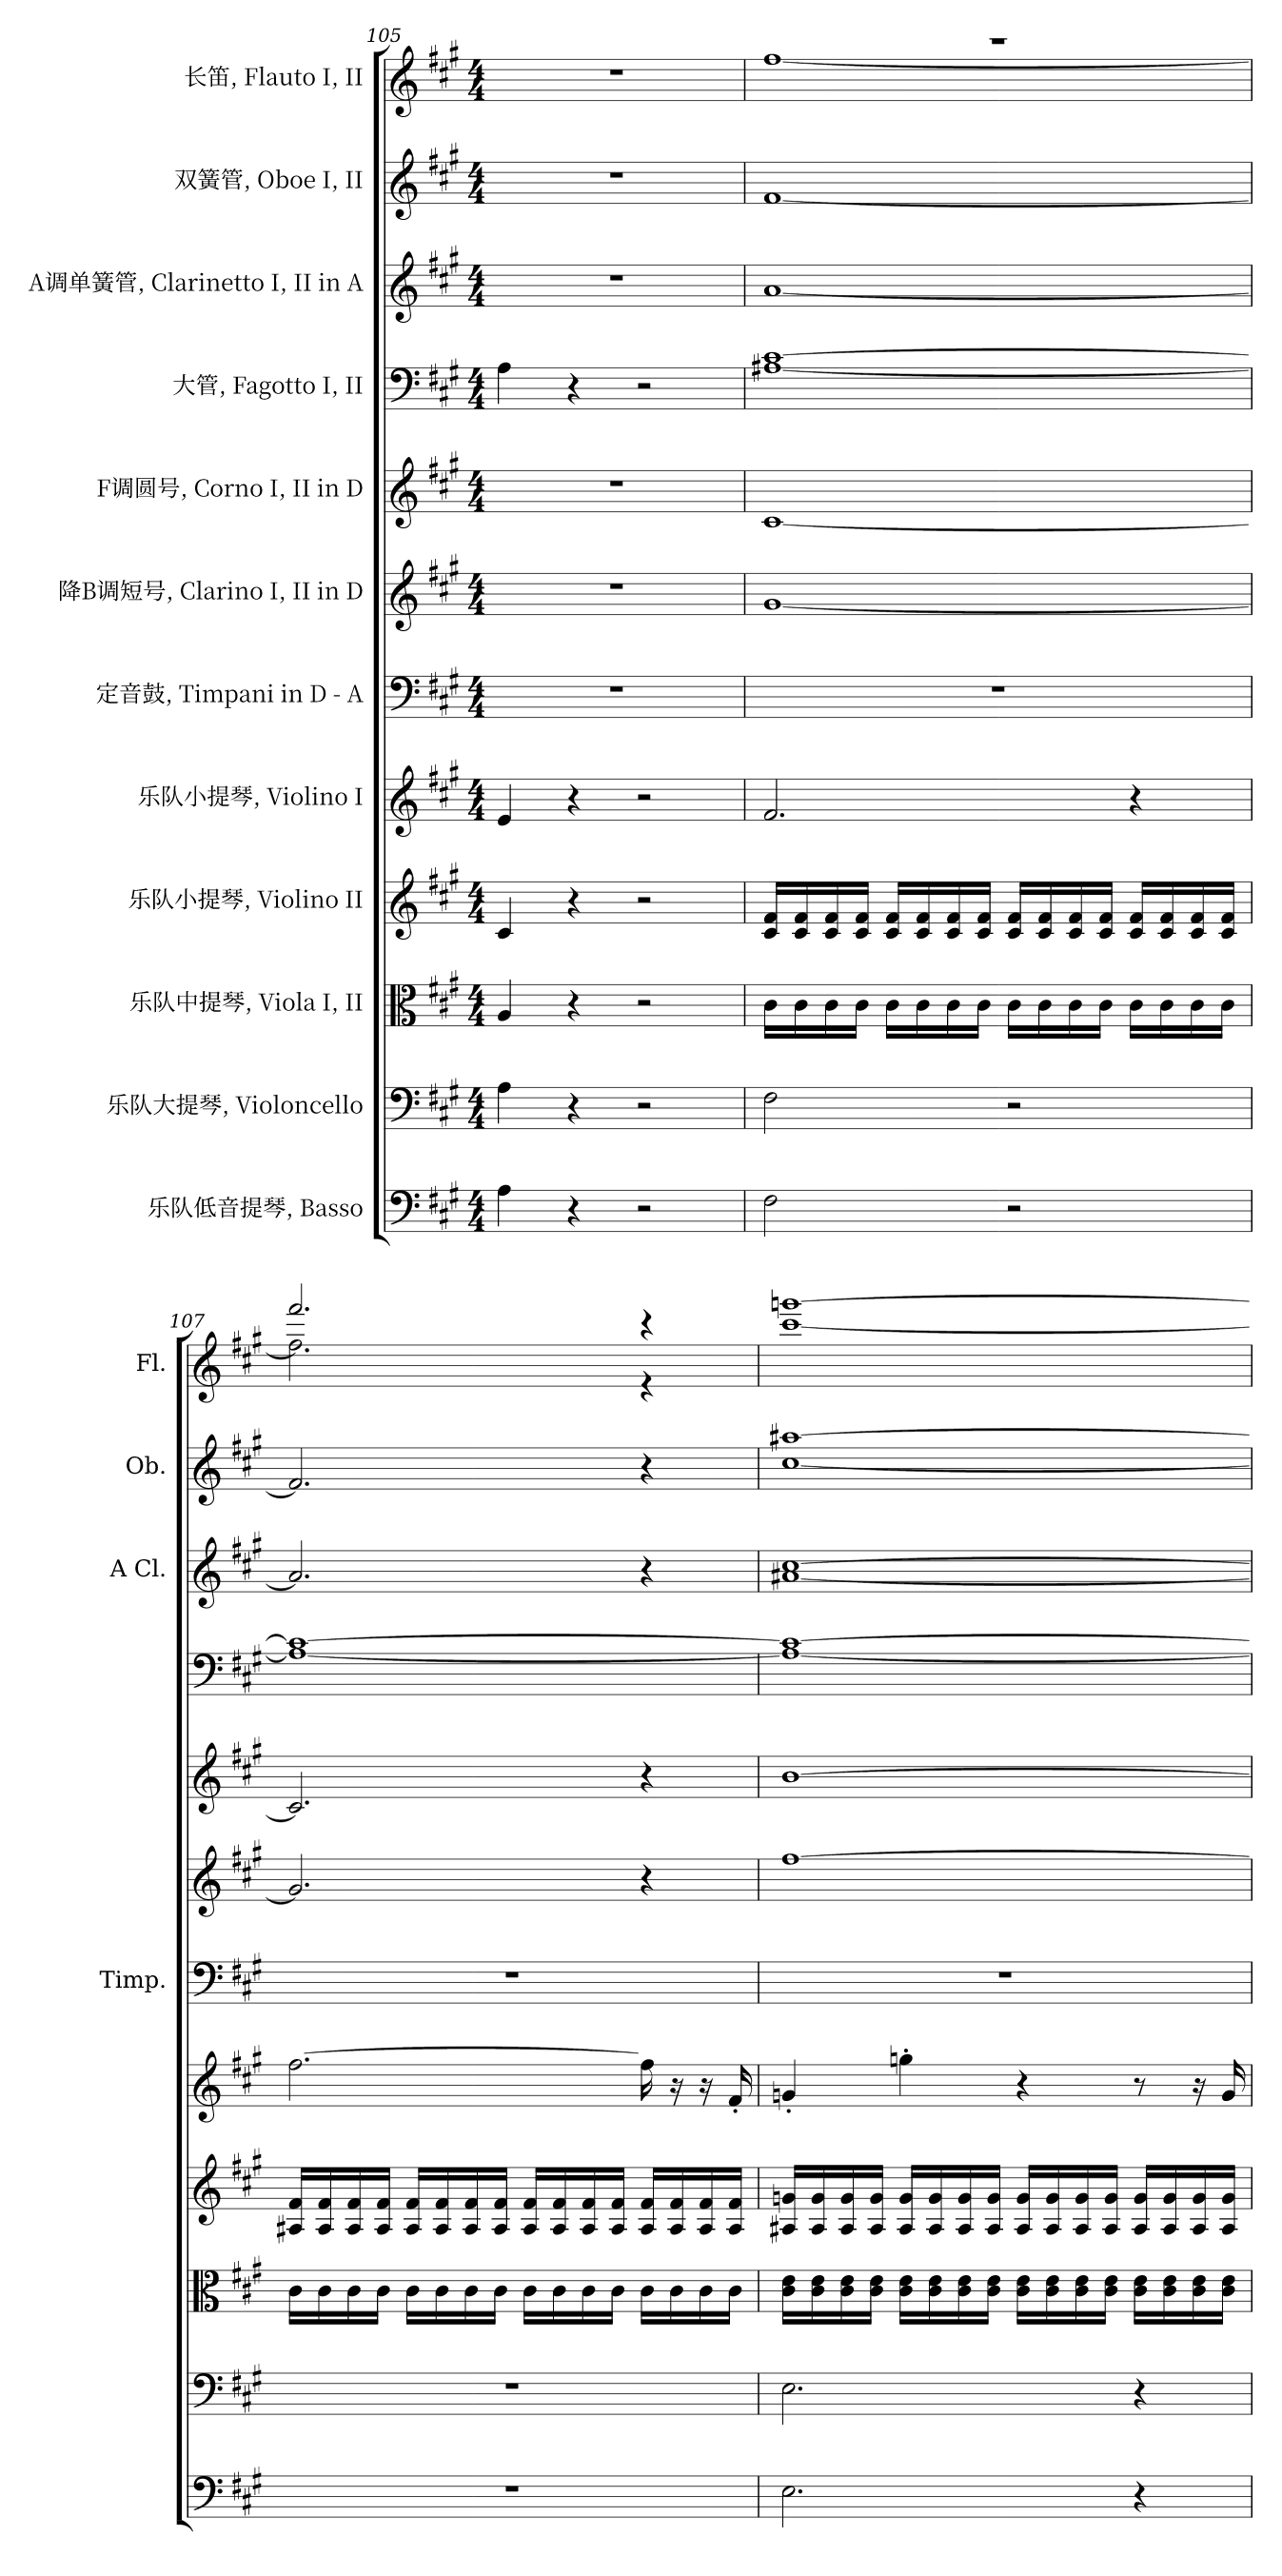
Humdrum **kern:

**kern	**kern	**kern	**kern	**kern	**kern	**kern	**kern	**kern	**kern	**kern	**kern
*part12	*part11	*part10	*part9	*part8	*part7	*part6	*part5	*part4	*part3	*part2	*part1
*staff12	*staff11	*staff10	*staff9	*staff8	*staff7	*staff6	*staff5	*staff4	*staff3	*staff2	*staff1
*I"乐队低音提琴, Basso	*I"乐队大提琴, Violoncello	*I"乐队中提琴, Viola I, II	*I"乐队小提琴, Violino II	*I"乐队小提琴, Violino I	*I"定音鼓, Timpani in D - A	*I"降B调短号, Clarino I, II in D	*I"F调圆号, Corno I, II in D	*I"大管, Fagotto I, II	*I"A调单簧管, Clarinetto I, II in A	*I"双簧管, Oboe I, II	*I"长笛, Flauto I, II
*	*	*	*	*	*I'Timp.	*	*	*	*I'A Cl.	*I'Ob.	*I'Fl.
!!LO:PB:g=z
*clefF4	*clefF4	*clefC3	*clefG2	*clefG2	*clefF4	*clefG2	*clefG2	*clefF4	*clefG2	*clefG2	*clefG2
*ITrd7c12	*	*	*	*	*	*ITrd1c2	*ITrd4c7	*	*ITrd2c3	*	*
*k[f#c#g#]	*k[f#c#g#]	*k[f#c#g#]	*k[f#c#g#]	*k[f#c#g#]	*k[f#c#g#]	*k[f#]	*k[f#c#]	*k[f#c#g#]	*k[f#c#g#d#a#e#]	*k[f#c#g#]	*k[f#c#g#]
*M4/4	*M4/4	*M4/4	*M4/4	*M4/4	*M4/4	*M4/4	*M4/4	*M4/4	*M4/4	*M4/4	*M4/4
=105	=105	=105	=105	=105	=105	=105	=105	=105	=105	=105	=105
4AA\	4A\	4A/	4c#/	4e/	1r	1r	1r	4A\	1r	1r	1r
4r	4r	4r	4r	4r	.	.	.	4r	.	.	.
2r	2r	2r	2r	2r	.	.	.	2r	.	.	.
=106	=106	=106	=106	=106	=106	=106	=106	=106	=106	=106	=106
*	*	*	*	*	*	*	*	*	*	*	*^
2FF#\	2F#\	16c#\LL	16c#/ 16f#/LL	2.f#/	1r	[1f#	[1F#	[1A#X [1c#	[1f#	[1f#	1r	[1ff#
.	.	16c#\	16c#/ 16f#/	.	.	.	.	.	.	.	.	.
.	.	16c#\	16c#/ 16f#/	.	.	.	.	.	.	.	.	.
.	.	16c#\JJ	16c#/ 16f#/JJ	.	.	.	.	.	.	.	.	.
.	.	16c#\LL	16c#/ 16f#/LL	.	.	.	.	.	.	.	.	.
.	.	16c#\	16c#/ 16f#/	.	.	.	.	.	.	.	.	.
.	.	16c#\	16c#/ 16f#/	.	.	.	.	.	.	.	.	.
.	.	16c#\JJ	16c#/ 16f#/JJ	.	.	.	.	.	.	.	.	.
2r	2r	16c#\LL	16c#/ 16f#/LL	.	.	.	.	.	.	.	.	.
.	.	16c#\	16c#/ 16f#/	.	.	.	.	.	.	.	.	.
.	.	16c#\	16c#/ 16f#/	.	.	.	.	.	.	.	.	.
.	.	16c#\JJ	16c#/ 16f#/JJ	.	.	.	.	.	.	.	.	.
.	.	16c#\LL	16c#/ 16f#/LL	4r	.	.	.	.	.	.	.	.
.	.	16c#\	16c#/ 16f#/	.	.	.	.	.	.	.	.	.
.	.	16c#\	16c#/ 16f#/	.	.	.	.	.	.	.	.	.
.	.	16c#\JJ	16c#/ 16f#/JJ	.	.	.	.	.	.	.	.	.
!!LO:PB:g=z	!!
=107	=107	=107	=107	=107	=107	=107	=107	=107	=107	=107	=107	=107
1r	1r	16c#\LL	16A#X/ 16f#/LL	[2.ff#\	1r	2.f#/]	2.F#/]	1A#_ 1c#_	2.f#/]	2.f#/]	2.fff#/	2.ff#\]
.	.	16c#\	16A#/ 16f#/	.	.	.	.	.	.	.	.	.
.	.	16c#\	16A#/ 16f#/	.	.	.	.	.	.	.	.	.
.	.	16c#\JJ	16A#/ 16f#/JJ	.	.	.	.	.	.	.	.	.
.	.	16c#\LL	16A#/ 16f#/LL	.	.	.	.	.	.	.	.	.
.	.	16c#\	16A#/ 16f#/	.	.	.	.	.	.	.	.	.
.	.	16c#\	16A#/ 16f#/	.	.	.	.	.	.	.	.	.
.	.	16c#\JJ	16A#/ 16f#/JJ	.	.	.	.	.	.	.	.	.
.	.	16c#\LL	16A#/ 16f#/LL	.	.	.	.	.	.	.	.	.
.	.	16c#\	16A#/ 16f#/	.	.	.	.	.	.	.	.	.
.	.	16c#\	16A#/ 16f#/	.	.	.	.	.	.	.	.	.
.	.	16c#\JJ	16A#/ 16f#/JJ	.	.	.	.	.	.	.	.	.
.	.	16c#\LL	16A#/ 16f#/LL	16ff#\]	.	4r	4r	.	4r	4r	4r	4r
.	.	16c#\	16A#/ 16f#/	16r	.	.	.	.	.	.	.	.
.	.	16c#\	16A#/ 16f#/	16r	.	.	.	.	.	.	.	.
.	.	16c#\JJ	16A#/ 16f#/JJ	16f#'/	.	.	.	.	.	.	.	.
*	*	*	*	*	*	*	*	*	*	*	*v	*v
!!LO:PB:g=z
=108	=108	=108	=108	=108	=108	=108	=108	=108	=108	=108	=108
2.EE\	2.E\	16c#\ 16e\LL	16A#X/ 16gn/LL	4gn'/	1r	[1ee	[1e	1A#_ 1c#_	[1f##X [1a#	[1cc# [1aa#X	[1ccc# [1gggn
.	.	16c#\ 16e\	16A#/ 16g/	.	.	.	.	.	.	.	.
.	.	16c#\ 16e\	16A#/ 16g/	.	.	.	.	.	.	.	.
.	.	16c#\ 16e\JJ	16A#/ 16g/JJ	.	.	.	.	.	.	.	.
.	.	16c#\ 16e\LL	16A#/ 16g/LL	4ggn'\	.	.	.	.	.	.	.
.	.	16c#\ 16e\	16A#/ 16g/	.	.	.	.	.	.	.	.
.	.	16c#\ 16e\	16A#/ 16g/	.	.	.	.	.	.	.	.
.	.	16c#\ 16e\JJ	16A#/ 16g/JJ	.	.	.	.	.	.	.	.
.	.	16c#\ 16e\LL	16A#/ 16g/LL	4r	.	.	.	.	.	.	.
.	.	16c#\ 16e\	16A#/ 16g/	.	.	.	.	.	.	.	.
.	.	16c#\ 16e\	16A#/ 16g/	.	.	.	.	.	.	.	.
.	.	16c#\ 16e\JJ	16A#/ 16g/JJ	.	.	.	.	.	.	.	.
4r	4r	16c#\ 16e\LL	16A#/ 16g/LL	8r	.	.	.	.	.	.	.
.	.	16c#\ 16e\	16A#/ 16g/	.	.	.	.	.	.	.	.
.	.	16c#\ 16e\	16A#/ 16g/	16r	.	.	.	.	.	.	.
.	.	16c#\ 16e\JJ	16A#/ 16g/JJ	16g/	.	.	.	.	.	.	.
=	=	=	=	=	=	=	=	=	=	=	=
*-	*-	*-	*-	*-	*-	*-	*-	*-	*-	*-	*-
